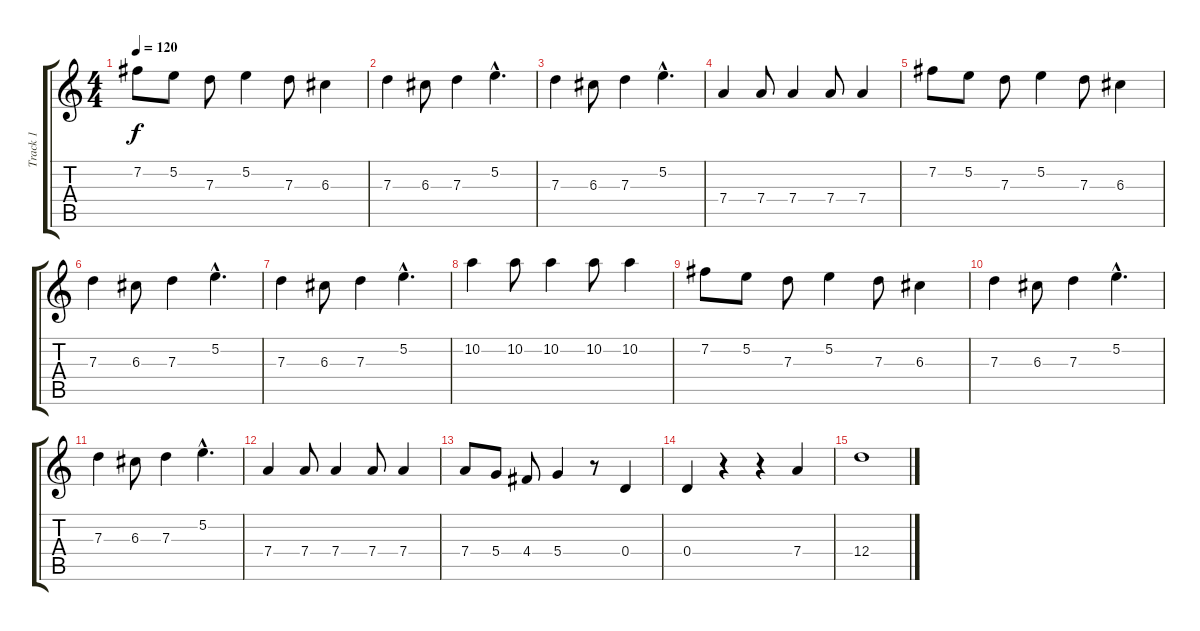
\track ("Track 1" "Track 1") {instrument acousticguitarnylon}
\staff {score tabs}
\tuning (E4 B3 G3 D3 A2 E2) {hide}
\ts (4 4)
\tempo 120
\clef g2
\ks c
7.2.8{dy f instrument acousticguitarnylon} 5.2.8 7.3.8 5.2.4 7.3.8 6.3.4 |
7.3.4 6.3.8 7.3.4 5.2{hac}.4{d} |
7.3.4 6.3.8 7.3.4 5.2{hac}.4{d} |
7.4.4 7.4.8 7.4.4 7.4.8 7.4.4 |
7.2.8 5.2.8 7.3.8 5.2.4 7.3.8 6.3.4 |
7.3.4 6.3.8 7.3.4 5.2{hac}.4{d} |
7.3.4 6.3.8 7.3.4 5.2{hac}.4{d} |
10.2.4 10.2.8 10.2.4 10.2.8 10.2.4 |
7.2.8 5.2.8 7.3.8 5.2.4 7.3.8 6.3.4 |
7.3.4 6.3.8 7.3.4 5.2{hac}.4{d} |
7.3.4 6.3.8 7.3.4 5.2{hac}.4{d} |
7.4.4 7.4.8 7.4.4 7.4.8 7.4.4 |
7.4.8 5.4.8 4.4.8 5.4.4 r.8 0.4.4 |
0.4.4 r.4 r.4 7.4.4 |
12.4.1
